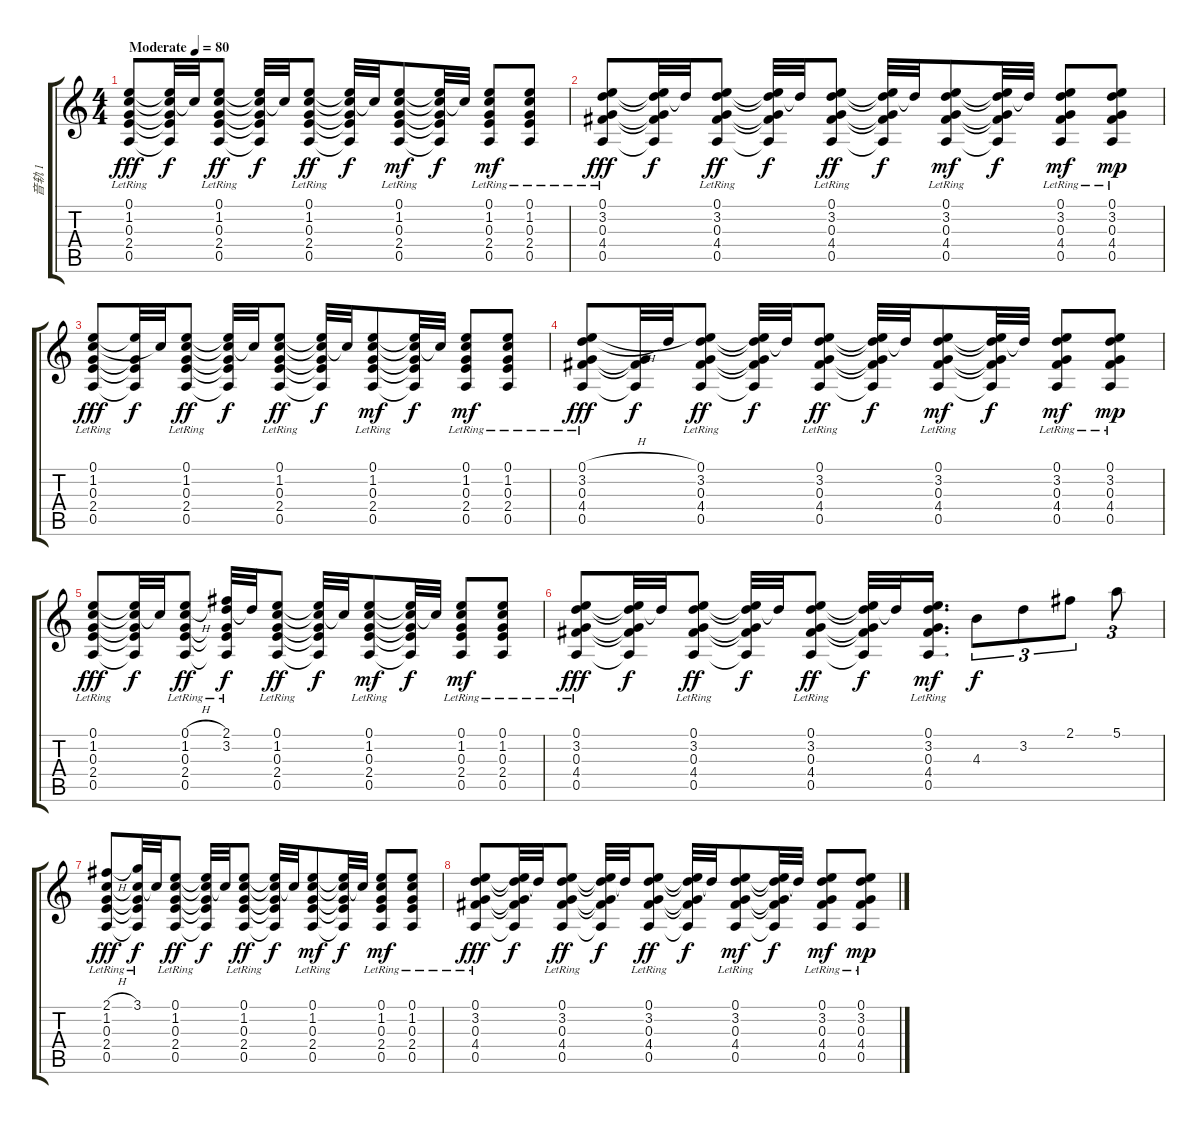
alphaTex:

\track ("音轨 1" "音轨 1") {instrument acousticguitarsteel}
\staff {score tabs}
\tuning (E4 B3 G3 D3 A2 D2) {hide}
\ts (4 4)
\tempo (80 "Moderate")
\clef g2
\ks c
(0.1{lr} 1.2{lr} 0.3{lr} 2.4{lr} 0.5{lr}).8{dy fff instrument acousticguitarsteel} (0.1{t} 1.2{t} 0.3{t} 2.4{t} 0.5{t}).32{dy f} 1.2{t}.32 (0.1{lr} 1.2{lr} 0.3{lr} 2.4{lr} 0.5{lr}).8{dy ff} (0.1{t} 1.2{t} 0.3{t} 2.4{t} 0.5{t}).32{dy f} 1.2{t}.32 (0.1{lr} 1.2{lr} 0.3{lr} 2.4{lr} 0.5{lr}).8{dy ff} (0.1{t} 1.2{t} 0.3{t} 2.4{t} 0.5{t}).32{dy f} 1.2{t}.32 (0.1{lr} 1.2{lr} 0.3{lr} 2.4{lr} 0.5{lr}).8{dy mf} (0.1{t} 1.2{t} 0.3{t} 2.4{t} 0.5{t}).32{dy f} 1.2{t}.32 (0.1{lr} 1.2{lr} 0.3{lr} 2.4{lr} 0.5{lr}).8{dy mf} (0.1{lr} 1.2{lr} 0.3{lr} 2.4{lr} 0.5{lr}).8 |
(0.1{lr} 3.2{lr} 0.3{lr} 4.4{lr} 0.5{lr}).8{dy fff} (0.1{t} 3.2{t} 0.3{t} 4.4{t} 0.5{t}).32{dy f} 3.2{t}.32 (0.1{lr} 3.2{lr} 0.3{lr} 4.4{lr} 0.5{lr}).8{dy ff} (0.1{t} 3.2{t} 0.3{t} 4.4{t} 0.5{t}).32{dy f} 3.2{t}.32 (0.1{lr} 3.2{lr} 0.3{lr} 4.4{lr} 0.5{lr}).8{dy ff} (0.1{t} 3.2{t} 0.3{t} 4.4{t} 0.5{t}).32{dy f} 3.2{t}.32 (0.1{lr} 3.2{lr} 0.3{lr} 4.4{lr} 0.5{lr}).8{dy mf} (0.1{t} 3.2{t} 0.3{t} 4.4{t} 0.5{t}).32{dy f} 3.2{t}.32 (0.1{lr} 3.2{lr} 0.3{lr} 4.4{lr} 0.5{lr}).8{dy mf} (0.1{lr} 3.2{lr} 0.3{lr} 4.4{lr} 0.5{lr}).8{dy mp} |
(0.1{lr} 1.2{lr} 0.3{lr} 2.4{lr} 0.5{lr}).8{dy fff} (0.1{t} 0.3{t} 2.4{t} 0.5{t}).32{dy f} 1.2{t}.32 (0.1{lr} 1.2{lr} 0.3{lr} 2.4{lr} 0.5{lr}).8{dy ff} (0.1{t} 1.2{t} 0.3{t} 2.4{t} 0.5{t}).32{dy f} 1.2{t}.32 (0.1{lr} 1.2{lr} 0.3{lr} 2.4{lr} 0.5{lr}).8{dy ff} (0.1{t} 1.2{t} 0.3{t} 2.4{t} 0.5{t}).32{dy f} 1.2{t}.32 (0.1{lr} 1.2{lr} 0.3{lr} 2.4{lr} 0.5{lr}).8{dy mf} (0.1{t} 1.2{t} 0.3{t} 2.4{t} 0.5{t}).32{dy f} 1.2{t}.32 (0.1{lr} 1.2{lr} 0.3{lr} 2.4{lr} 0.5{lr}).8{dy mf} (0.1{lr} 1.2{lr} 0.3{lr} 2.4{lr} 0.5{lr}).8 |
(0.1{h lr} 3.2{lr} 0.3{lr} 4.4{lr} 0.5{lr}).8{dy fff} (0.3{t} 4.4{t} 0.5{t}).32{dy f} 3.2{t}.32 (0.1{lr} 3.2{lr} 0.3{lr} 4.4{lr} 0.5{lr}).8{dy ff} (0.1{t} 3.2{t} 0.3{t} 4.4{t} 0.5{t}).32{dy f} 3.2{t}.32 (0.1{lr} 3.2{lr} 0.3{lr} 4.4{lr} 0.5{lr}).8{dy ff} (0.1{t} 3.2{t} 0.3{t} 4.4{t} 0.5{t}).32{dy f} 3.2{t}.32 (0.1{lr} 3.2{lr} 0.3{lr} 4.4{lr} 0.5{lr}).8{dy mf} (0.1{t} 3.2{t} 0.3{t} 4.4{t} 0.5{t}).32{dy f} 3.2{t}.32 (0.1{lr} 3.2{lr} 0.3{lr} 4.4{lr} 0.5{lr}).8{dy mf} (0.1{lr} 3.2{lr} 0.3{lr} 4.4{lr} 0.5{lr}).8{dy mp} |
(0.1{lr} 1.2{lr} 0.3{lr} 2.4{lr} 0.5{lr}).8{dy fff} (0.1{t} 1.2{t} 0.3{t} 2.4{t} 0.5{t}).32{dy f} 1.2{t}.32 (0.1{h lr} 1.2{h lr} 0.3{lr} 2.4{lr} 0.5{lr}).8{dy ff} (2.1{lr} 3.2{lr} 0.3{t} 2.4{t} 0.5{t}).32{dy f} 3.2{t}.32 (0.1{lr} 1.2{lr} 0.3{lr} 2.4{lr} 0.5{lr}).8{dy ff} (0.1{t} 1.2{t} 0.3{t} 2.4{t} 0.5{t}).32{dy f} 1.2{t}.32 (0.1{lr} 1.2{lr} 0.3{lr} 2.4{lr} 0.5{lr}).8{dy mf} (0.1{t} 1.2{t} 0.3{t} 2.4{t} 0.5{t}).32{dy f} 1.2{t}.32 (0.1{lr} 1.2{lr} 0.3{lr} 2.4{lr} 0.5{lr}).8{dy mf} (0.1{lr} 1.2{lr} 0.3{lr} 2.4{lr} 0.5{lr}).8 |
(0.1{lr} 3.2{lr} 0.3{lr} 4.4{lr} 0.5{lr}).8{dy fff} (0.1{t} 3.2{t} 0.3{t} 4.4{t} 0.5{t}).32{dy f} 3.2{t}.32 (0.1{lr} 3.2{lr} 0.3{lr} 4.4{lr} 0.5{lr}).8{dy ff} (0.1{t} 3.2{t} 0.3{t} 4.4{t} 0.5{t}).32{dy f} 3.2{t}.32 (0.1{lr} 3.2{lr} 0.3{lr} 4.4{lr} 0.5{lr}).8{dy ff} (0.1{t} 3.2{t} 0.3{t} 4.4{t} 0.5{t}).32{dy f} 3.2{t}.32 (0.1{lr} 3.2{lr} 0.3{lr} 4.4{lr} 0.5{lr}).16{d dy mf} 4.3.8{tu (3 2) dy f} 3.2.8{tu (3 2)} 2.1.8{tu (3 2)} 5.1.8{tu (3 2)} |
(2.1{h lr} 1.2{lr} 0.3{lr} 2.4{lr} 0.5{lr}).8{dy fff} (3.1{lr} 1.2{t} 0.3{t} 2.4{t} 0.5{t}).32{dy f} 1.2{t}.32 (0.1{lr} 1.2{lr} 0.3{lr} 2.4{lr} 0.5{lr}).8{dy ff} (0.1{t} 1.2{t} 0.3{t} 2.4{t} 0.5{t}).32{dy f} 1.2{t}.32 (0.1{lr} 1.2{lr} 0.3{lr} 2.4{lr} 0.5{lr}).8{dy ff} (0.1{t} 1.2{t} 0.3{t} 2.4{t} 0.5{t}).32{dy f} 1.2{t}.32 (0.1{lr} 1.2{lr} 0.3{lr} 2.4{lr} 0.5{lr}).8{dy mf} (0.1{t} 1.2{t} 0.3{t} 2.4{t} 0.5{t}).32{dy f} 1.2{t}.32 (0.1{lr} 1.2{lr} 0.3{lr} 2.4{lr} 0.5{lr}).8{dy mf} (0.1{lr} 1.2{lr} 0.3{lr} 2.4{lr} 0.5{lr}).8 |
(0.1{lr} 3.2{lr} 0.3{lr} 4.4{lr} 0.5{lr}).8{dy fff} (0.1{t} 3.2{t} 0.3{t} 4.4{t} 0.5{t}).32{dy f} 3.2{t}.32 (0.1{lr} 3.2{lr} 0.3{lr} 4.4{lr} 0.5{lr}).8{dy ff} (0.1{t} 3.2{t} 0.3{t} 4.4{t} 0.5{t}).32{dy f} 3.2{t}.32 (0.1{lr} 3.2{lr} 0.3{lr} 4.4{lr} 0.5{lr}).8{dy ff} (0.1{t} 3.2{t} 0.3{t} 4.4{t} 0.5{t}).32{dy f} 3.2{t}.32 (0.1{lr} 3.2{lr} 0.3{lr} 4.4{lr} 0.5{lr}).8{dy mf} (0.1{t} 3.2{t} 0.3{t} 4.4{t} 0.5{t}).32{dy f} 3.2{t}.32 (0.1{lr} 3.2{lr} 0.3{lr} 4.4{lr} 0.5{lr}).8{dy mf} (0.1{lr} 3.2{lr} 0.3{lr} 4.4{lr} 0.5{lr}).8{dy mp}
